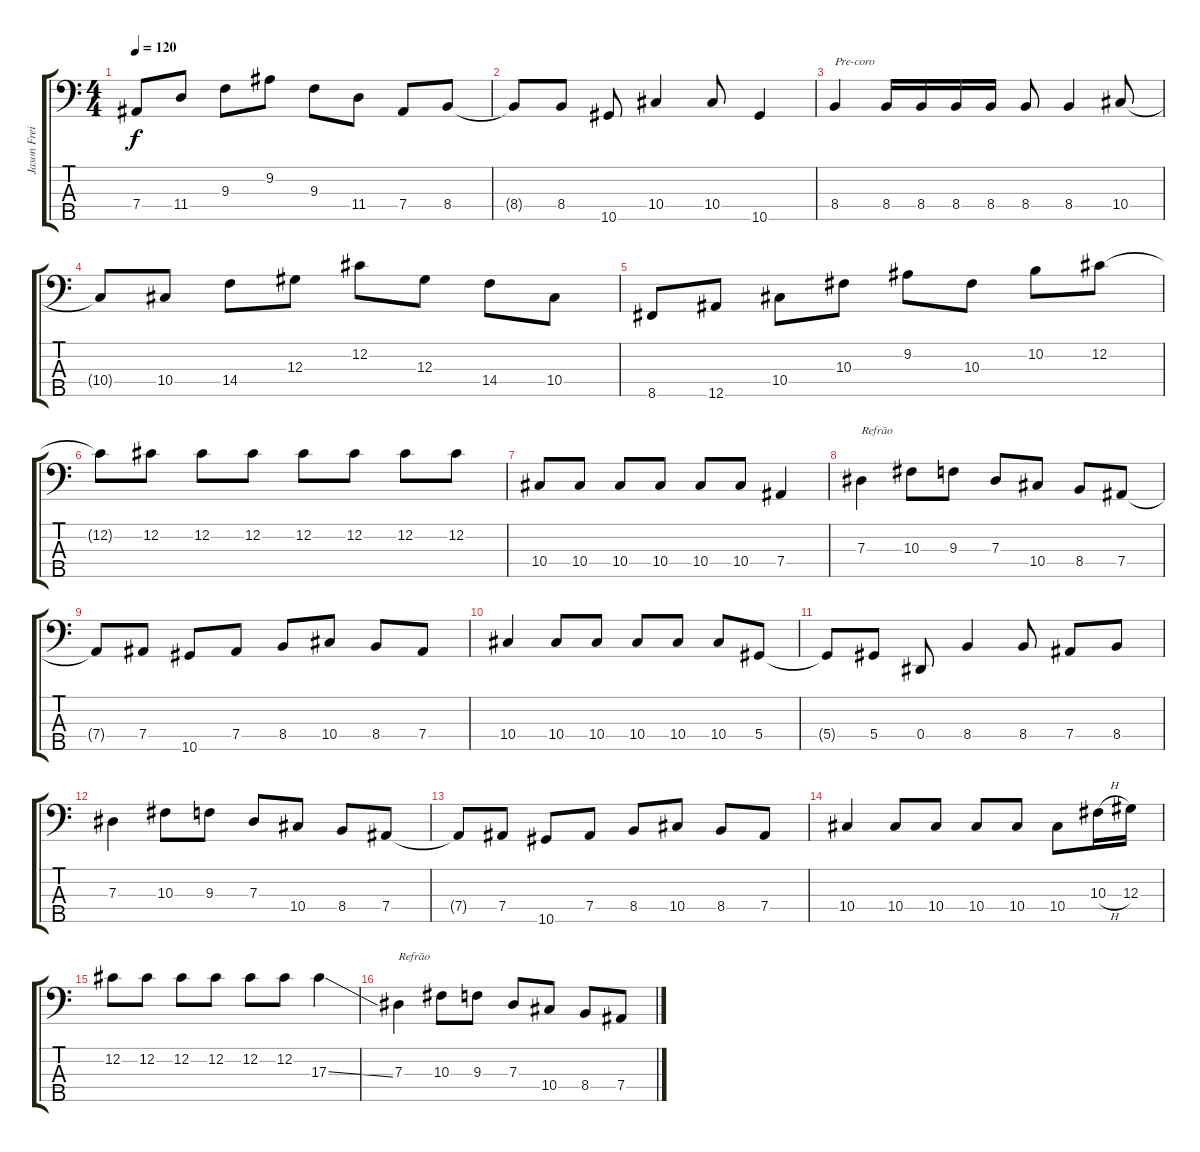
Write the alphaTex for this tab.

\track ("Jason Freitas" "Jason Frei") {instrument slapbass2}
\staff {score tabs}
\tuning (Gb2 Db2 Ab1 Eb1 Bb0) {hide}
\ts (4 4)
\tempo 120
\clef f4
\ks c
7.4.8{dy f} 11.4.8 9.3.8 9.2.8 9.3.8 11.4.8 7.4.8 8.4.8 |
8.4{t}.8 8.4.8 10.5.8 10.4.4 10.4.8 10.5.4 |
8.4.4{txt "Pre-coro"} 8.4.16 8.4.16 8.4.16 8.4.16 8.4.8 8.4.4 10.4.8 |
10.4{t}.8 10.4.8 14.4.8 12.3.8 12.2.8 12.3.8 14.4.8 10.4.8 |
8.5.8 12.5.8 10.4.8 10.3.8 9.2.8 10.3.8 10.2.8 12.2.8 |
12.2{t}.8 12.2.8 12.2.8 12.2.8 12.2.8 12.2.8 12.2.8 12.2.8 |
10.4.8 10.4.8 10.4.8 10.4.8 10.4.8 10.4.8 7.4.4 |
7.3.4{txt "Refrão"} 10.3.8 9.3.8 7.3.8 10.4.8 8.4.8 7.4.8 |
7.4{t}.8 7.4.8 10.5.8 7.4.8 8.4.8 10.4.8 8.4.8 7.4.8 |
10.4.4 10.4.8 10.4.8 10.4.8 10.4.8 10.4.8 5.4.8 |
5.4{t}.8 5.4.8 0.4.8 8.4.4 8.4.8 7.4.8 8.4.8 |
7.3.4 10.3.8 9.3.8 7.3.8 10.4.8 8.4.8 7.4.8 |
7.4{t}.8 7.4.8 10.5.8 7.4.8 8.4.8 10.4.8 8.4.8 7.4.8 |
10.4.4 10.4.8 10.4.8 10.4.8 10.4.8 10.4.8 10.3{h}.16 12.3.16 |
12.2.8 12.2.8 12.2.8 12.2.8 12.2.8 12.2.8 17.3{ss}.4 |
7.3.4{txt "Refrão"} 10.3.8 9.3.8 7.3.8 10.4.8 8.4.8 7.4.8
